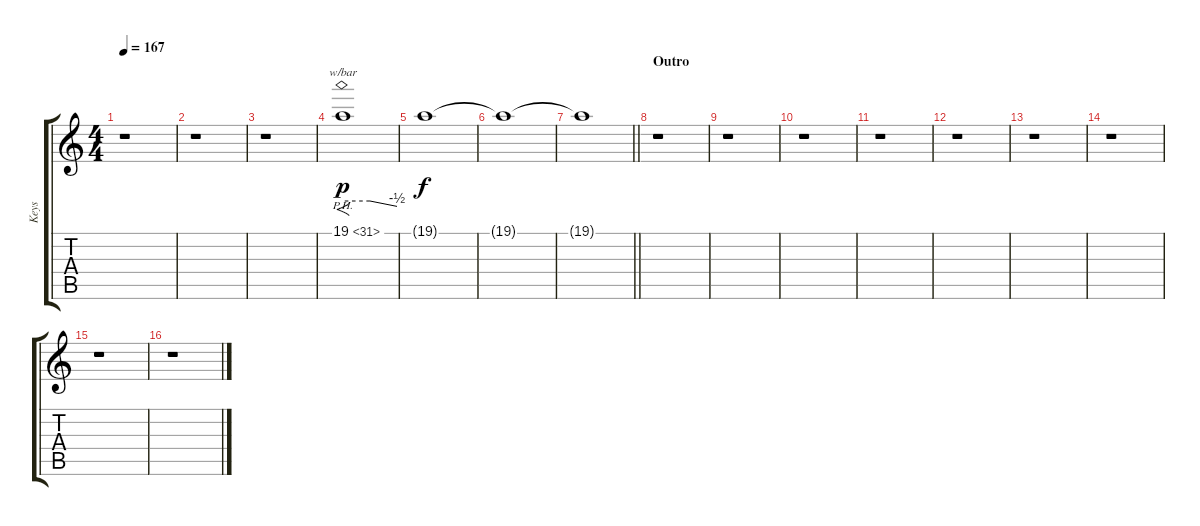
\track ("Keys" "Keys") {instrument lead2sawtooth}
\staff {score tabs}
\tuning (D4 A3 F3 C3 G2 C2) {hide}
\ts (4 4)
\tempo 167
\clef g2
\ks c
r.1{dy f} |
r.1 |
r.1 |
19.1{ph 12}.1{f tbe (custom default 0 0 30 0 60 -2) dy p} |
19.1{t}.1{dy f} |
19.1{t}.1 |
\barLineRight lightlight
19.1{t}.1 |
\section ("" "Outro")
r.1 |
r.1 |
r.1 |
r.1 |
r.1 |
r.1 |
r.1 |
r.1 |
r.1
